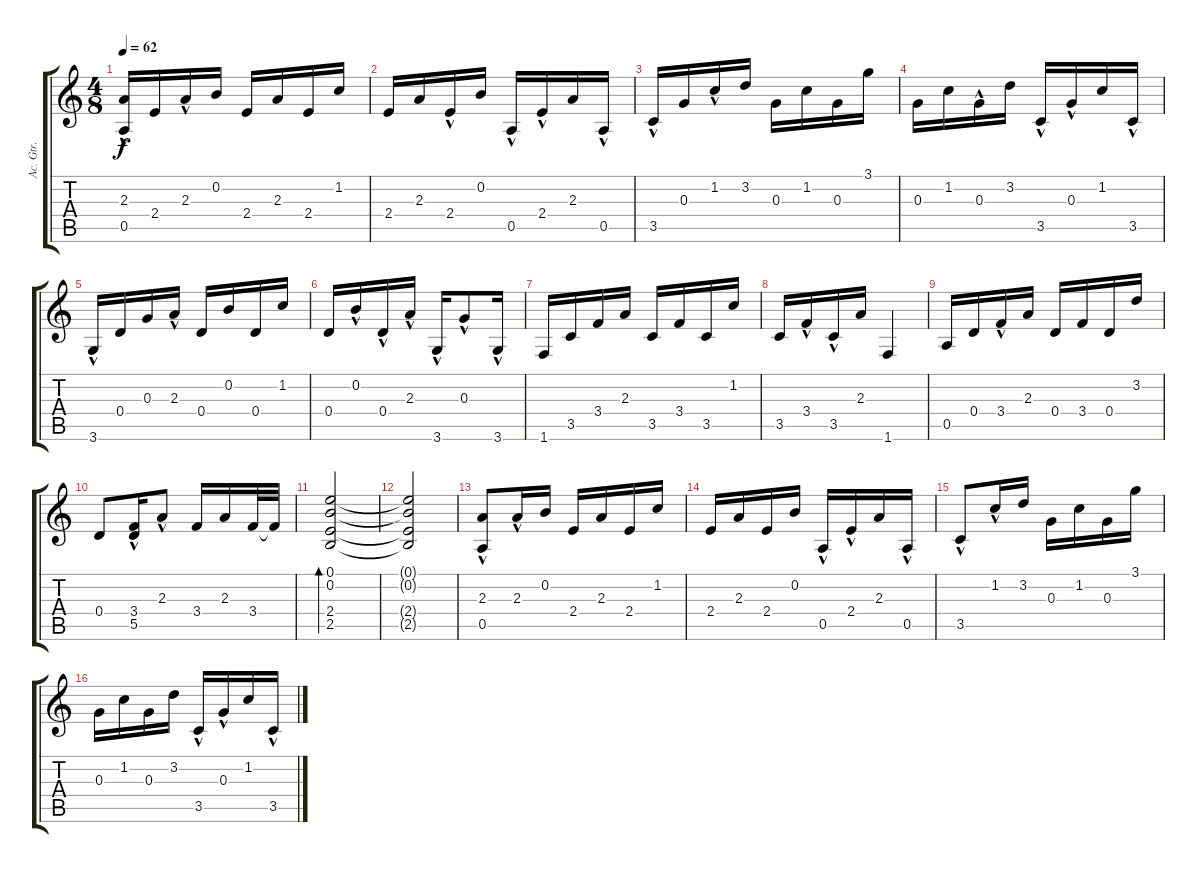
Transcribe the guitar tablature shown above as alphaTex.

\track ("Ac. Gtr." "Ac. Gtr.") {instrument acousticguitarsteel}
\staff {score tabs}
\tuning (E4 B3 G3 D3 A2 E2) {hide}
\ts (4 8)
\tempo 62
\clef g2
\ks c
(2.3 0.5{hac}).16{dy f} 2.4.16 2.3{hac}.16 0.2.16 2.4.16 2.3.16 2.4.16 1.2.16 |
2.4.16 2.3.16 2.4{hac}.16 0.2.16 0.5{hac}.16 2.4{hac}.16 2.3.16 0.5{hac}.16 |
3.5{hac}.16 0.3.16 1.2{hac}.16 3.2.16 0.3.16 1.2.16 0.3.16 3.1.16 |
0.3.16 1.2.16 0.3{hac}.16 3.2.16 3.5{hac}.16 0.3{hac}.16 1.2.16 3.5{hac}.16 |
3.6{hac}.16 0.4.16 0.3.16 2.3{hac}.16 0.4.16 0.2.16 0.4.16 1.2.16 |
0.4.16 0.2{hac}.16 0.4{hac}.16 2.3{hac}.16 3.6{hac}.16 0.3{hac}.8 3.6{hac}.16 |
1.6.16 3.5.16 3.4.16 2.3.16 3.5.16 3.4.16 3.5.16 1.2.16 |
3.5.16 3.4{hac}.16 3.5{hac}.16 2.3.16 1.6.4 |
0.5.16 0.4.16 3.4{hac}.16 2.3.16 0.4.16 3.4.16 0.4.16 3.2.16 |
0.4.8 (3.4{hac} 5.5{hac}).16 2.3{hac}.8 3.4.16 2.3.16 3.4.32 3.4{t}.32 |
(0.1 0.2 2.4 2.5).2{bd 60} |
(0.1{t} 0.2{t} 2.4{t} 2.5{t}).2 |
(2.3 0.5{hac}).8 2.3{hac}.16 0.2.16 2.4.16 2.3.16 2.4.16 1.2.16 |
2.4.16 2.3.16 2.4.16 0.2.16 0.5{hac}.16 2.4{hac}.16 2.3.16 0.5{hac}.16 |
3.5{hac}.8 1.2{hac}.16 3.2.16 0.3.16 1.2.16 0.3.16 3.1.16 |
0.3.16 1.2.16 0.3.16 3.2.16 3.5{hac}.16 0.3{hac}.16 1.2.16 3.5{hac}.16
